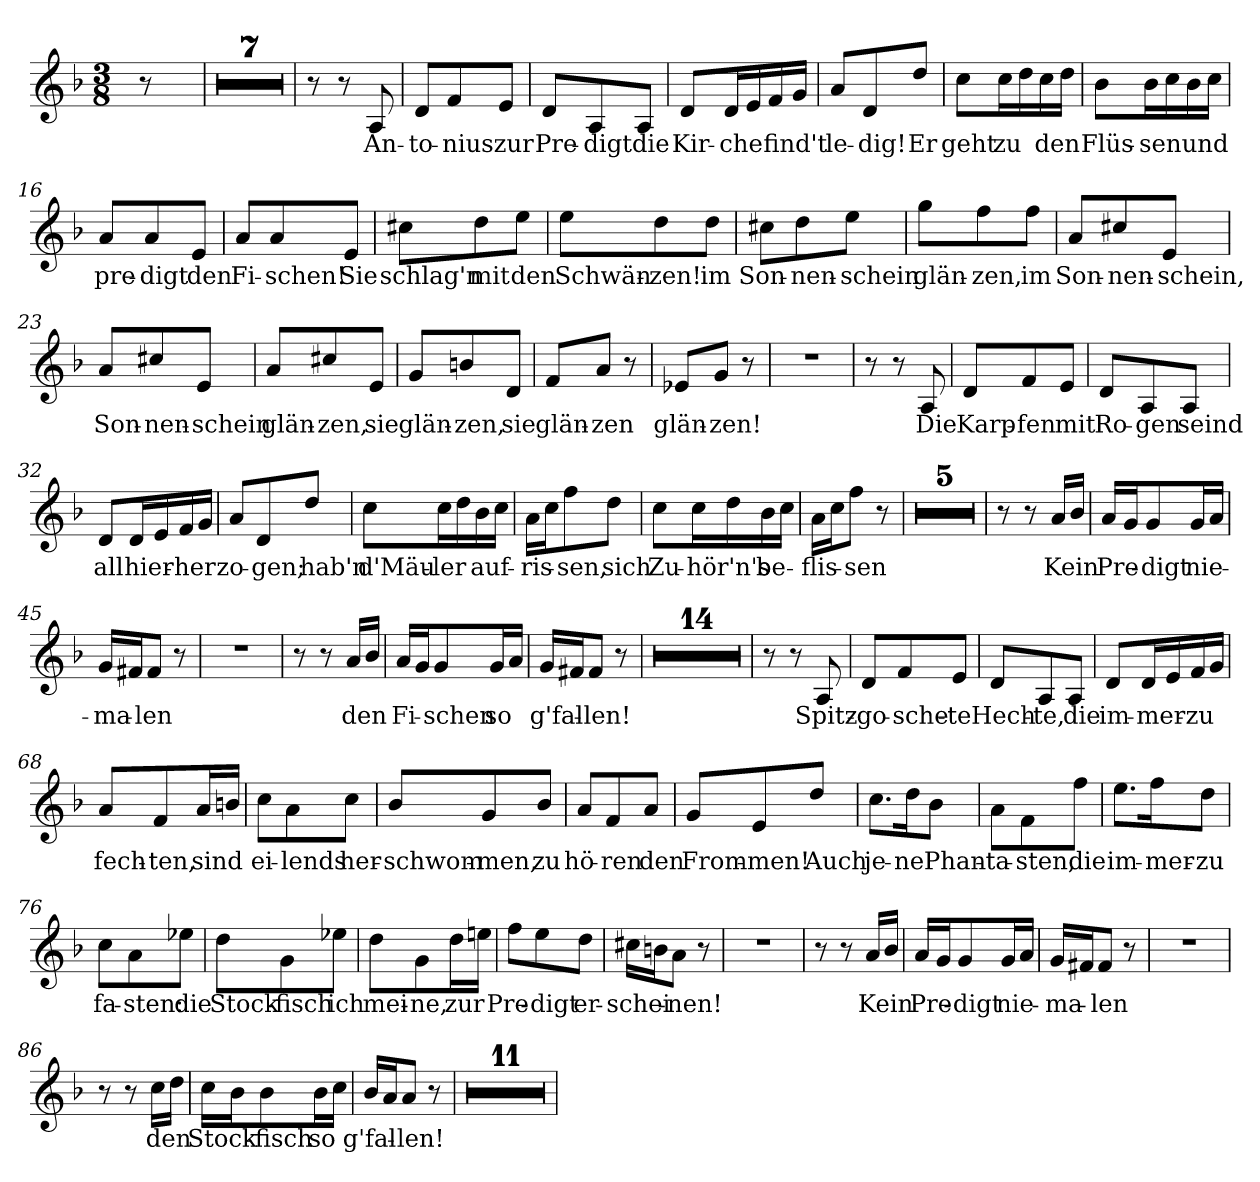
**kern	**text
*part1	*part1
*staff1	*staff1
*clefG2	*
*k[b-]	*
*M3/8	*
=1	=1
8r	.
=2	=2
4.r	.
=3	=3
4.r	.
=4	=4
4.r	.
=5	=5
4.r	.
=6	=6
4.r	.
=7	=7
4.r	.
=8	=8
4.r	.
=9	=9
8r	.
8r	.
!	!LO:LY:b
8A/	An-
=10	=10
!	!LO:LY:b
8d/L	-to-
!	!LO:LY:b
8f/	-nius
!	!LO:LY:b
8e/J	zur
=11	=11
!	!LO:LY:b
8d/L	Pre-
!	!LO:LY:b
8A/	-digt
!	!LO:LY:b
8A/J	die
=12	=12
!	!LO:LY:b
8d/L	Kir-
!	!LO:LY:b
16d/L	-che
16e/	.
!	!LO:LY:b
16f/	find't
16g/JJ	.
=13	=13
!	!LO:LY:b
8a/L	le-
!	!LO:LY:b
8d/	-dig!
!	!LO:LY:b
8dd/J	Er
!!LO:LB:g=z
=14	=14
!	!LO:LY:b
8cc\L	geht
!	!LO:LY:b
16cc\L	zu
16dd\	.
!	!LO:LY:b
16cc\	den
16dd\JJ	.
=15	=15
!	!LO:LY:b
8b-\L	Flüs-
!	!LO:LY:b
16b-\L	-sen
16cc\	.
!	!LO:LY:b
16b-\	und
16cc\JJ	.
=16	=16
!	!LO:LY:b
8a/L	pre-
!	!LO:LY:b
8a/	-digt
!	!LO:LY:b
8e/J	den
=17	=17
!	!LO:LY:b
8a/L	Fi-
!	!LO:LY:b
8a/	-schen!
!	!LO:LY:b
8e/J	Sie
=18	=18
!	!LO:LY:b
8cc#X\L	schlag'n
!	!LO:LY:b
8dd\	mit
!	!LO:LY:b
8ee\J	den
=19	=19
!	!LO:LY:b
8ee\L	Schwän-
!	!LO:LY:b
8dd\	-zen!
!	!LO:LY:b
8dd\J	im
=20	=20
!	!LO:LY:b
8cc#X\L	Son-
!	!LO:LY:b
8dd\	-nen-
!	!LO:LY:b
8ee\J	-schein
!!LO:LB:g=z
=21	=21
!	!LO:LY:b
8gg\L	glän-
!	!LO:LY:b
8ff\	-zen,
!	!LO:LY:b
8ff\J	im
=22	=22
!	!LO:LY:b
8a/L	Son-
!	!LO:LY:b
8cc#X/	-nen-
!	!LO:LY:b
8e/J	-schein,
=23	=23
!	!LO:LY:b
8a/L	Son-
!	!LO:LY:b
8cc#X/	-nen-
!	!LO:LY:b
8e/J	-schein
=24	=24
!	!LO:LY:b
8a/L	glän-
!	!LO:LY:b
8cc#X/	-zen,
!	!LO:LY:b
8e/J	sie
=25	=25
!	!LO:LY:b
8g/L	glän-
!	!LO:LY:b
8bn/	-zen,
!	!LO:LY:b
8d/J	sie
=26	=26
!	!LO:LY:b
8f/L	glän-
!	!LO:LY:b
8a/J	-zen
8r	.
=27	=27
!	!LO:LY:b
8e-X/L	glän-
!	!LO:LY:b
8g/J	-zen!
8r	.
=28	=28
4.r	.
=29	=29
8r	.
8r	.
!	!LO:LY:b
8A/	Die
!!LO:LB:g=z
=30	=30
!	!LO:LY:b
8d/L	Karp-
!	!LO:LY:b
8f/	-fen
!	!LO:LY:b
8e/J	mit
=31	=31
!	!LO:LY:b
8d/L	Ro-
!	!LO:LY:b
8A/	-gen
!	!LO:LY:b
8A/J	seind
=32	=32
!	!LO:LY:b
8d/L	all
!	!LO:LY:b
16d/L	hier-
16e/	.
!	!LO:LY:b
16f/	-her
16g/JJ	.
=33	=33
!	!LO:LY:b
8a/L	zo-
!	!LO:LY:b
8d/	-gen;
!	!LO:LY:b
8dd/J	hab'n
=34	=34
!	!LO:LY:b
8cc\L	d'Mäu-
!	!LO:LY:b
16cc\L	-ler
16dd\	.
!	!LO:LY:b
16b-\	auf-
16cc\JJ	.
=35	=35
!	!LO:LY:b
16a\LL	-ris-
16cc\J	.
!	!LO:LY:b
8ff\	-sen,
!	!LO:LY:b
8dd\J	sich
=36	=36
!	!LO:LY:b
8cc\L	Zu-
!	!LO:LY:b
16cc\L	-hör'n's
16dd\	.
!	!LO:LY:b
16b-\	be-
16cc\JJ	.
=37	=37
!	!LO:LY:b
16a\LL	-flis-
16cc\J	.
!	!LO:LY:b
8ff\J	-sen
8r	.
!!LO:LB:g=z
=38	=38
4.r	.
=39	=39
4.r	.
=40	=40
4.r	.
=41	=41
4.r	.
=42	=42
4.r	.
=43	=43
8r	.
8r	.
!	!LO:LY:b
16a/LL	Kein
16b-/JJ	.
=44	=44
!	!LO:LY:b
16a/LL	Pre-
16g/J	.
!	!LO:LY:b
8g/	-digt
!	!LO:LY:b
16g/L	nie-
16a/JJ	.
=45	=45
!	!LO:LY:b
16g/LL	-ma-
16f#X/J	.
!	!LO:LY:b
8f#/J	-len
8r	.
=46	=46
4.r	.
=47	=47
8r	.
8r	.
!	!LO:LY:b
16a/LL	den
16b-/JJ	.
=48	=48
!	!LO:LY:b
16a/LL	Fi-
16g/J	.
!	!LO:LY:b
8g/	-schen
!	!LO:LY:b
16g/L	so
16a/JJ	.
=49	=49
!	!LO:LY:b
16g/LL	g'fal-
16f#X/J	.
!	!LO:LY:b
8f#/J	-len!
8r	.
=50	=50
4.r	.
=51	=51
4.r	.
!!LO:LB:g=z
=52	=52
4.r	.
=53	=53
4.r	.
=54	=54
4.r	.
=55	=55
4.r	.
=56	=56
4.r	.
=57	=57
4.r	.
=58	=58
4.r	.
=59	=59
4.r	.
=60	=60
4.r	.
=61	=61
4.r	.
=62	=62
4.r	.
=63	=63
4.r	.
=64	=64
8r	.
8r	.
!	!LO:LY:b
8A/	Spitz-
=65	=65
!	!LO:LY:b
8d/L	-go-
!	!LO:LY:b
8f/	-sche-
!	!LO:LY:b
8e/J	-te
=66	=66
!	!LO:LY:b
8d/L	Hech-
!	!LO:LY:b
8A/	-te,
!	!LO:LY:b
8A/J	die
=67	=67
!	!LO:LY:b
8d/L	im-
!	!LO:LY:b
16d/L	-mer-
16e/	.
!	!LO:LY:b
16f/	-zu
16g/JJ	.
!!LO:LB:g=z
=68	=68
!	!LO:LY:b
8a/L	fech-
!	!LO:LY:b
8f/	-ten,
!	!LO:LY:b
16a/L	sind
16bn/JJ	.
=69	=69
!	!LO:LY:b
8cc\L	ei-
!	!LO:LY:b
8a\	-lends
!	!LO:LY:b
8cc\J	her-
=70	=70
!	!LO:LY:b
8b-/L	-schwom-
!	!LO:LY:b
8g/	-men,
!	!LO:LY:b
8b-/J	zu
=71	=71
!	!LO:LY:b
8a/L	hö-
!	!LO:LY:b
8f/	-ren
!	!LO:LY:b
8a/J	den
=72	=72
!	!LO:LY:b
8g/L	From-
!	!LO:LY:b
8e/	-men!
!	!LO:LY:b
8dd/J	Auch
=73	=73
!	!LO:LY:b
8.cc\L	je-
!	!LO:LY:b
16dd\K	-ne
!	!LO:LY:b
8b-\J	Phan-
=74	=74
!	!LO:LY:b
8a\L	-ta-
!	!LO:LY:b
8f\	-sten,
!	!LO:LY:b
8ff\J	die
=75	=75
!	!LO:LY:b
8.ee\L	im-
!	!LO:LY:b
16ff\K	-mer-
!	!LO:LY:b
8dd\J	-zu
!!LO:LB:g=z
=76	=76
!	!LO:LY:b
8cc\L	fa-
!	!LO:LY:b
8a\	-sten:
!	!LO:LY:b
8ee-X\J	die
=77	=77
!	!LO:LY:b
8dd\L	Stock-
!	!LO:LY:b
8g\	-fisch
!	!LO:LY:b
8ee-X\J	ich
=78	=78
!	!LO:LY:b
8dd\L	mei-
!	!LO:LY:b
8g\	-ne,
!	!LO:LY:b
16dd\L	zur
16een\JJ	.
=79	=79
!	!LO:LY:b
8ff\L	Pre-
!	!LO:LY:b
8ee\	-digt
!	!LO:LY:b
8dd\J	er-
=80	=80
!	!LO:LY:b
16cc#X\LL	-schei-
16bn\J	.
!	!LO:LY:b
8a\J	-nen!
8r	.
=81	=81
4.r	.
=82	=82
8r	.
8r	.
!	!LO:LY:b
16a/LL	Kein
16b-/JJ	.
=83	=83
!	!LO:LY:b
16a/LL	Pre-
16g/J	.
!	!LO:LY:b
8g/	-digt
!	!LO:LY:b
16g/L	nie-
16a/JJ	.
=84	=84
!	!LO:LY:b
16g/LL	-ma-
16f#X/J	.
!	!LO:LY:b
8f#/J	-len
8r	.
=85	=85
4.r	.
!!LO:LB:g=z
=86	=86
8r	.
8r	.
!	!LO:LY:b
16cc\LL	den
16dd\JJ	.
=87	=87
!	!LO:LY:b
16cc\LL	Stock-
16b-\J	.
!	!LO:LY:b
8b-\	-fisch
!	!LO:LY:b
16b-\L	so
16cc\JJ	.
=88	=88
!	!LO:LY:b
16b-/LL	g'fal-
16a/J	.
!	!LO:LY:b
8a/J	-len!
8r	.
=89	=89
4.r	.
=90	=90
4.r	.
=91	=91
4.r	.
=92	=92
4.r	.
=93	=93
4.r	.
=94	=94
4.r	.
=95	=95
4.r	.
=96	=96
4.r	.
=97	=97
4.r	.
=98	=98
4.r	.
=99	=99
4.r	.
=	=
*-	*-
